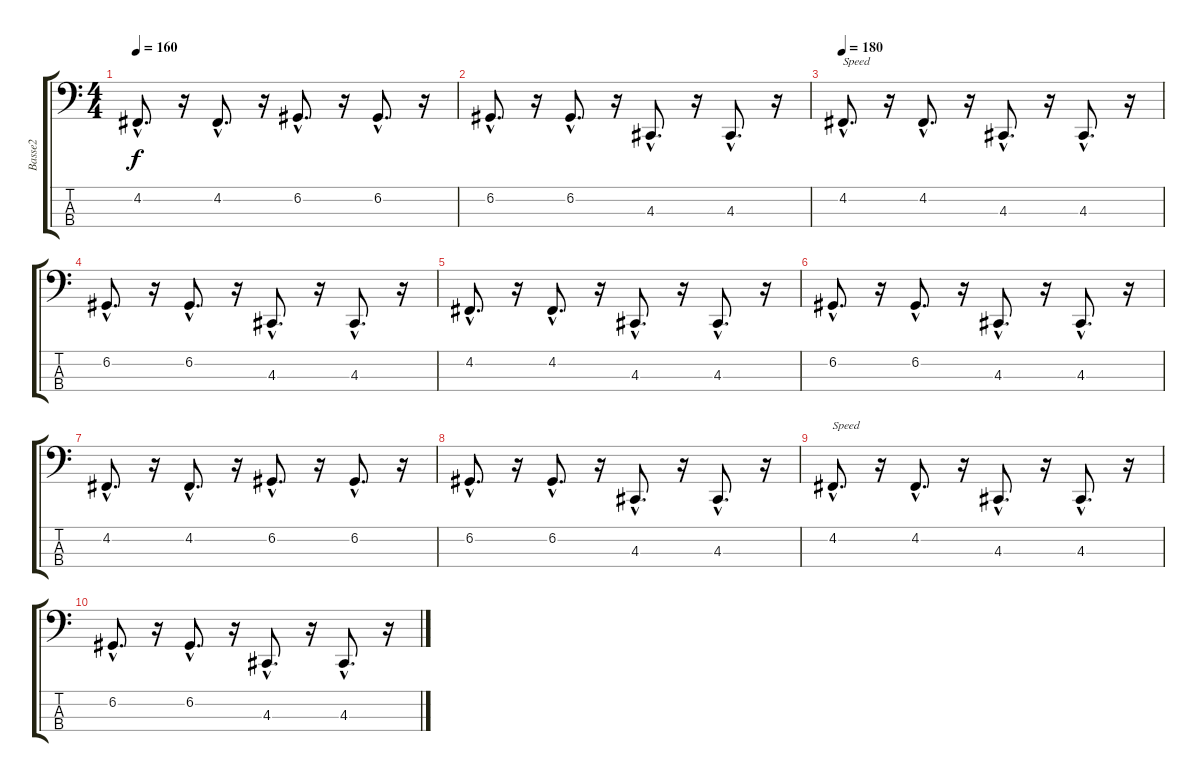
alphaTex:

\track ("Basse2" "Basse2") {instrument fretlessbass}
\staff {score tabs}
\tuning (G1 D1 A0 E0) {hide}
\ts (4 4)
\tempo 160
\clef f4
\ks c
4.2{hac}.8{d dy f} r.16 4.2{hac}.8{d} r.16 6.2{hac}.8{d} r.16 6.2{hac}.8{d} r.16 |
6.2{hac}.8{d} r.16 6.2{hac}.8{d} r.16 4.3{hac}.8{d} r.16 4.3{hac}.8{d} r.16 |
\tempo 180
4.2{hac}.8{d txt "Speed"} r.16 4.2{hac}.8{d} r.16 4.3{hac}.8{d} r.16 4.3{hac}.8{d} r.16 |
6.2{hac}.8{d} r.16 6.2{hac}.8{d} r.16 4.3{hac}.8{d} r.16 4.3{hac}.8{d} r.16 |
4.2{hac}.8{d} r.16 4.2{hac}.8{d} r.16 4.3{hac}.8{d} r.16 4.3{hac}.8{d} r.16 |
6.2{hac}.8{d} r.16 6.2{hac}.8{d} r.16 4.3{hac}.8{d} r.16 4.3{hac}.8{d} r.16 |
4.2{hac}.8{d} r.16 4.2{hac}.8{d} r.16 6.2{hac}.8{d} r.16 6.2{hac}.8{d} r.16 |
6.2{hac}.8{d} r.16 6.2{hac}.8{d} r.16 4.3{hac}.8{d} r.16 4.3{hac}.8{d} r.16 |
4.2{hac}.8{d txt "Speed"} r.16 4.2{hac}.8{d} r.16 4.3{hac}.8{d} r.16 4.3{hac}.8{d} r.16 |
6.2{hac}.8{d} r.16 6.2{hac}.8{d} r.16 4.3{hac}.8{d} r.16 4.3{hac}.8{d} r.16
